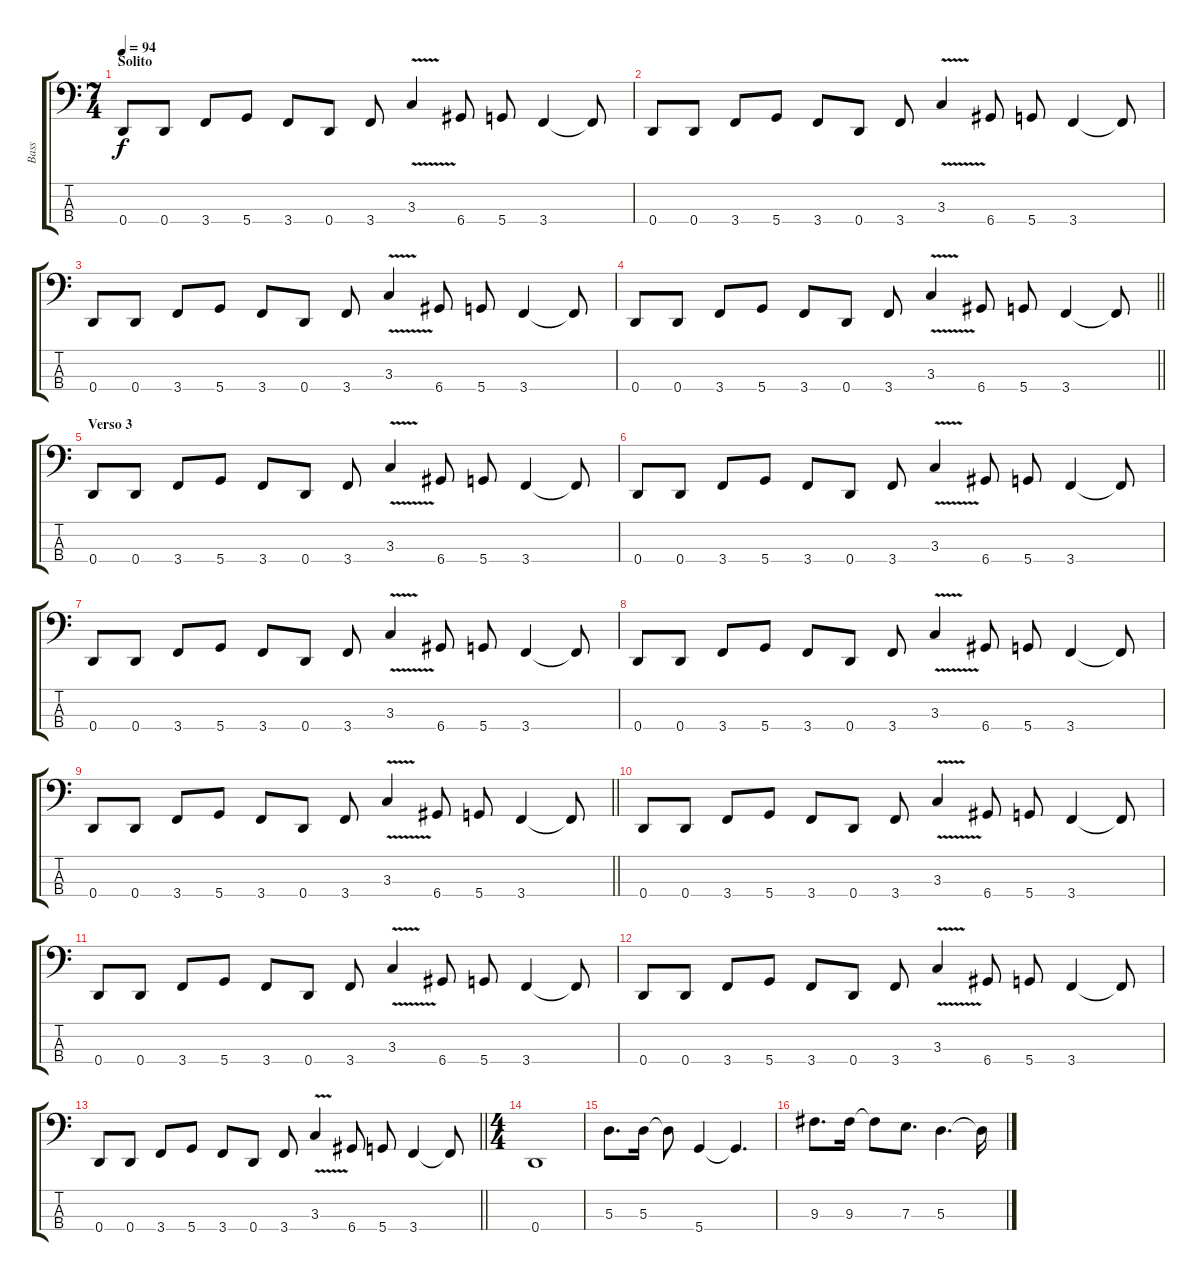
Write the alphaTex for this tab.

\track ("Bass" "Bass") {instrument electricbassfinger}
\staff {score tabs}
\tuning (G2 D2 A1 D1) {hide}
\ts (7 4)
\section ("" "Solito")
\tempo 94
\clef f4
\ks c
0.4.8{dy f} 0.4.8 3.4.8 5.4.8 3.4.8 0.4.8 3.4.8 3.3{v}.4 6.4.8 5.4.8 3.4.4 3.4{t}.8 |
0.4.8 0.4.8 3.4.8 5.4.8 3.4.8 0.4.8 3.4.8 3.3{v}.4 6.4.8 5.4.8 3.4.4 3.4{t}.8 |
0.4.8 0.4.8 3.4.8 5.4.8 3.4.8 0.4.8 3.4.8 3.3{v}.4 6.4.8 5.4.8 3.4.4 3.4{t}.8 |
\barLineRight lightlight
0.4.8 0.4.8 3.4.8 5.4.8 3.4.8 0.4.8 3.4.8 3.3{v}.4 6.4.8 5.4.8 3.4.4 3.4{t}.8 |
\section ("" "Verso 3")
0.4.8 0.4.8 3.4.8 5.4.8 3.4.8 0.4.8 3.4.8 3.3{v}.4 6.4.8 5.4.8 3.4.4 3.4{t}.8 |
0.4.8 0.4.8 3.4.8 5.4.8 3.4.8 0.4.8 3.4.8 3.3{v}.4 6.4.8 5.4.8 3.4.4 3.4{t}.8 |
0.4.8 0.4.8 3.4.8 5.4.8 3.4.8 0.4.8 3.4.8 3.3{v}.4 6.4.8 5.4.8 3.4.4 3.4{t}.8 |
0.4.8 0.4.8 3.4.8 5.4.8 3.4.8 0.4.8 3.4.8 3.3{v}.4 6.4.8 5.4.8 3.4.4 3.4{t}.8 |
\barLineRight lightlight
0.4.8 0.4.8 3.4.8 5.4.8 3.4.8 0.4.8 3.4.8 3.3{v}.4 6.4.8 5.4.8 3.4.4 3.4{t}.8 |
0.4.8 0.4.8 3.4.8 5.4.8 3.4.8 0.4.8 3.4.8 3.3{v}.4 6.4.8 5.4.8 3.4.4 3.4{t}.8 |
0.4.8 0.4.8 3.4.8 5.4.8 3.4.8 0.4.8 3.4.8 3.3{v}.4 6.4.8 5.4.8 3.4.4 3.4{t}.8 |
0.4.8 0.4.8 3.4.8 5.4.8 3.4.8 0.4.8 3.4.8 3.3{v}.4 6.4.8 5.4.8 3.4.4 3.4{t}.8 |
\barLineRight lightlight
0.4.8 0.4.8 3.4.8 5.4.8 3.4.8 0.4.8 3.4.8 3.3{v}.4 6.4.8 5.4.8 3.4.4 3.4{t}.8 |
\ts (4 4)
0.4.1 |
5.3.8{d} 5.3.16 5.3{t}.8 5.4.4 5.4{t}.4{d} |
9.3.8{d} 9.3.16 9.3{t}.8 7.3.8{d} 5.3.4{d} 5.3{t}.16
